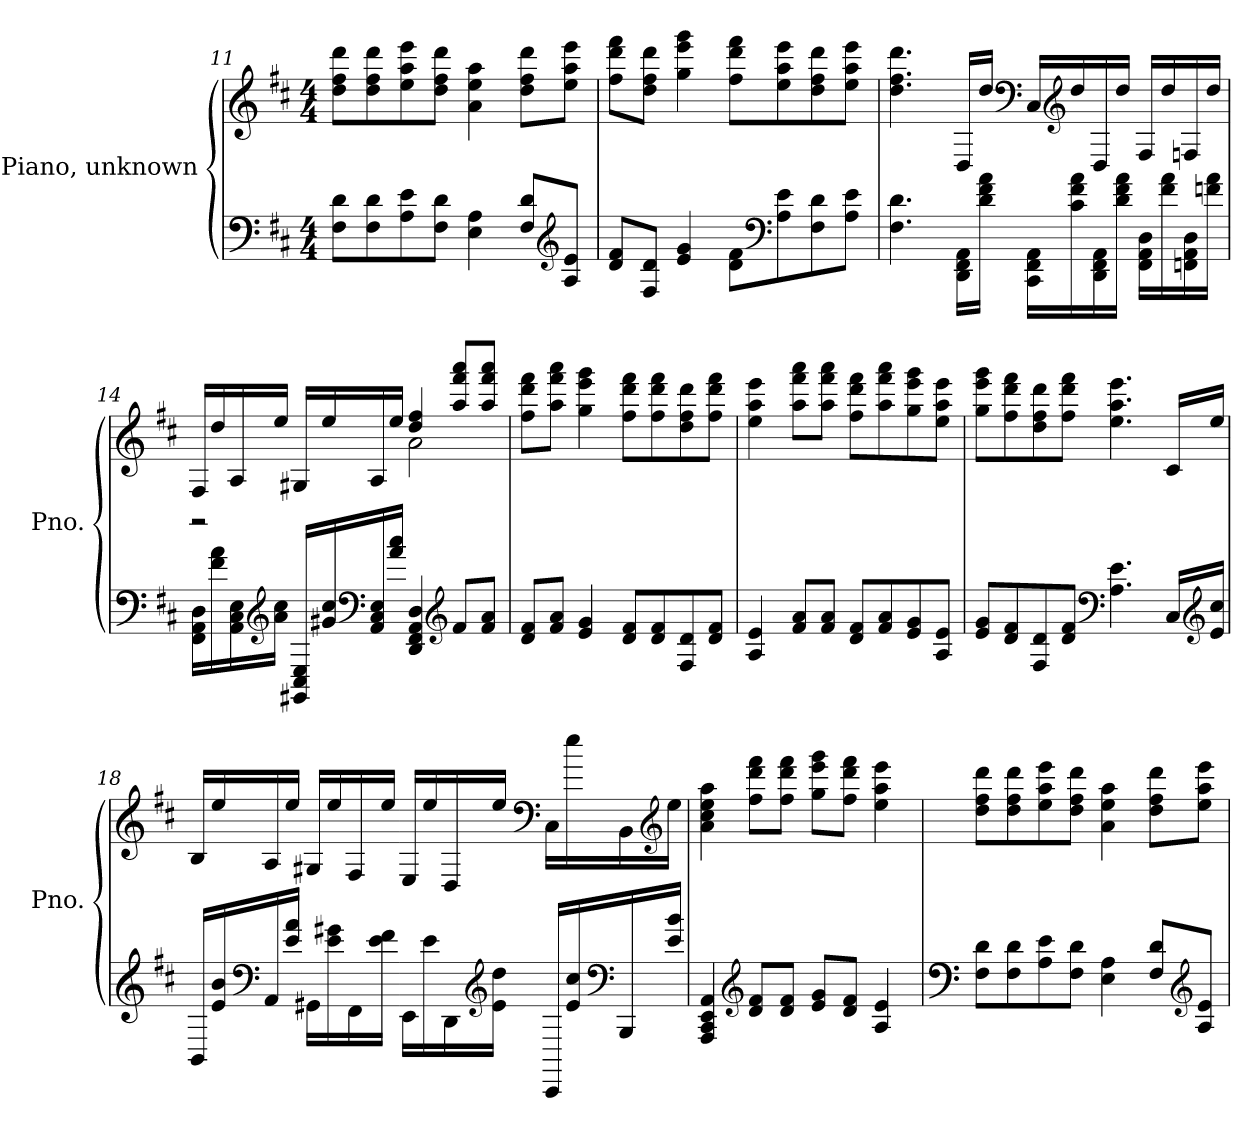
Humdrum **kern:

**kern	**kern
*part1	*part1
*staff2	*staff1
*I"Piano, unknown	*
*I'Pno.	*
*clefF4	*clefG2
*k[f#c#]	*k[f#c#]
*M4/4	*M4/4
=11	=11
8F#\ 8d\L	8dd\ 8ff#\ 8ddd\L
8F#\ 8d\	8dd\ 8ff#\ 8ddd\
8A\ 8e\	8ee\ 8aa\ 8eee\
8F#\ 8d\J	8dd\ 8ff#\ 8ddd\J
4E\ 4A\	4a\ 4ee\ 4aa\
8F#/ 8d/L	8dd\ 8ff#\ 8ddd\L
*clefG2	*
8A/ 8e/J	8ee\ 8aa\ 8eee\J
=12	=12
8d/ 8f#/L	8ff#\ 8ddd\ 8fff#\L
8F#/ 8d/J	8dd\ 8ff#\ 8ddd\J
4e/ 4g/	4gg\ 4eee\ 4ggg\
8d\ 8f#\L	8ff#\ 8ddd\ 8fff#\L
*clefF4	*
8A\ 8e\	8ee\ 8aa\ 8eee\
8F#\ 8d\	8dd\ 8ff#\ 8ddd\
8A\ 8e\J	8ee\ 8aa\ 8eee\J
!!LO:LB:g=z
=13	=13
4.F#\ 4.d\	4.dd\ 4.ff#\ 4.ddd\
16DD\ 16FF#\ 16AA\LL	16D/LL
16d\ 16f#\ 16a\JJ	16dd/JJ
*	*clefF4
16CC#\ 16FF#\ 16AA\LL	16C#/LL
*	*clefG2
16c#\ 16f#\ 16a\	16dd/
16DD\ 16FF#\ 16AA\	16D/
16d\ 16f#\ 16a\JJ	16dd/JJ
16FF#\ 16AA\ 16D\LL	16F#/LL
16f#\ 16a\	16dd/
16FFn\ 16AA\ 16D\	16Fn/
16fn\ 16a\JJ	16dd/JJ
=14	=14
*	*^
16FF#\ 16AA\ 16D\LL	16F#/LL	2r
16f#\ 16a\	16dd/	.
16AA\ 16C#\ 16E\	16A/	.
*clefG2	*	*
16a\ 16cc#\JJ	16ee/JJ	.
16GG#X/ 16C#/ 16E/LL	16G#X/LL	.
16g#X/ 16cc#/	16ee/	.
*clefF4	*	*
16AA/ 16C#/ 16E/	16A/	.
16a/ 16cc#/JJ	16ee/JJ	.
4DD/ 4FF#/ 4AA/ 4D/	4dd/ 4ff#/	2a\
*clefG2	*	*
8f#/L	8aa/ 8fff#/ 8aaa/L	.
8f#/ 8a/J	8aa/ 8fff#/ 8aaa/J	.
*	*v	*v
!!LO:LB:g=z
=15	=15
8d/ 8f#/L	8ff#\ 8ddd\ 8fff#\L
8f#/ 8a/J	8aa\ 8fff#\ 8aaa\J
4e/ 4g/	4gg\ 4eee\ 4ggg\
8d/ 8f#/L	8ff#\ 8ddd\ 8fff#\L
8d/ 8f#/	8ff#\ 8ddd\ 8fff#\
8F#/ 8d/	8dd\ 8ff#\ 8ddd\
8d/ 8f#/J	8ff#\ 8ddd\ 8fff#\J
=16	=16
4A/ 4e/	4ee\ 4aa\ 4eee\
8f#/ 8a/L	8aa\ 8fff#\ 8aaa\L
8f#/ 8a/J	8aa\ 8fff#\ 8aaa\J
8d/ 8f#/L	8ff#\ 8ddd\ 8fff#\L
8f#/ 8a/	8aa\ 8fff#\ 8aaa\
8e/ 8g/	8gg\ 8eee\ 8ggg\
8A/ 8e/J	8ee\ 8aa\ 8eee\J
=17	=17
8e/ 8g/L	8gg\ 8eee\ 8ggg\L
8d/ 8f#/	8ff#\ 8ddd\ 8fff#\
8F#/ 8d/	8dd\ 8ff#\ 8ddd\
8d/ 8f#/J	8ff#\ 8ddd\ 8fff#\J
*clefF4	*
4.A\ 4.e\	4.ee\ 4.aa\ 4.eee\
16C#/LL	16c#/LL
*clefG2	*
16e/ 16cc#/JJ	16ee/JJ
!!LO:LB:g=z
=18	=18
16BB/LL	16B/LL
16e/ 16b/	16ee/
*clefF4	*
16AA/	16A/
16e/ 16a/JJ	16ee/JJ
16GG#X\LL	16G#X/LL
16e\ 16g#X\	16ee/
16FF#\	16F#/
16e\ 16f#\JJ	16ee/JJ
16EE\LL	16E/LL
16e\	16ee/
16DD\	16D/
*clefG2	*
16e\ 16dd\JJ	16ee/JJ
*	*clefF4
16CC#/LL	16C#\LL
16e/ 16cc#/	16ee\
*clefF4	*
16BBB/	16BB\
*	*clefG2
16e/ 16b/JJ	16ee\JJ
=19	=19
4AAA/ 4CC#/ 4EE/ 4AA/	4a\ 4cc#\ 4ee\ 4aa\
*clefG2	*
8d/ 8f#/L	8ff#\ 8ddd\ 8fff#\L
8d/ 8f#/J	8ff#\ 8ddd\ 8fff#\J
8e/ 8g/L	8gg\ 8eee\ 8ggg\L
8d/ 8f#/J	8ff#\ 8ddd\ 8fff#\J
4A/ 4e/	4ee\ 4aa\ 4eee\
!!LO:LB:g=z
=20	=20
*clefF4	*
8F#\ 8d\L	8dd\ 8ff#\ 8ddd\L
8F#\ 8d\	8dd\ 8ff#\ 8ddd\
8A\ 8e\	8ee\ 8aa\ 8eee\
8F#\ 8d\J	8dd\ 8ff#\ 8ddd\J
4E\ 4A\	4a\ 4ee\ 4aa\
8F#/ 8d/L	8dd\ 8ff#\ 8ddd\L
*clefG2	*
8A/ 8e/J	8ee\ 8aa\ 8eee\J
=	=
*-	*-
